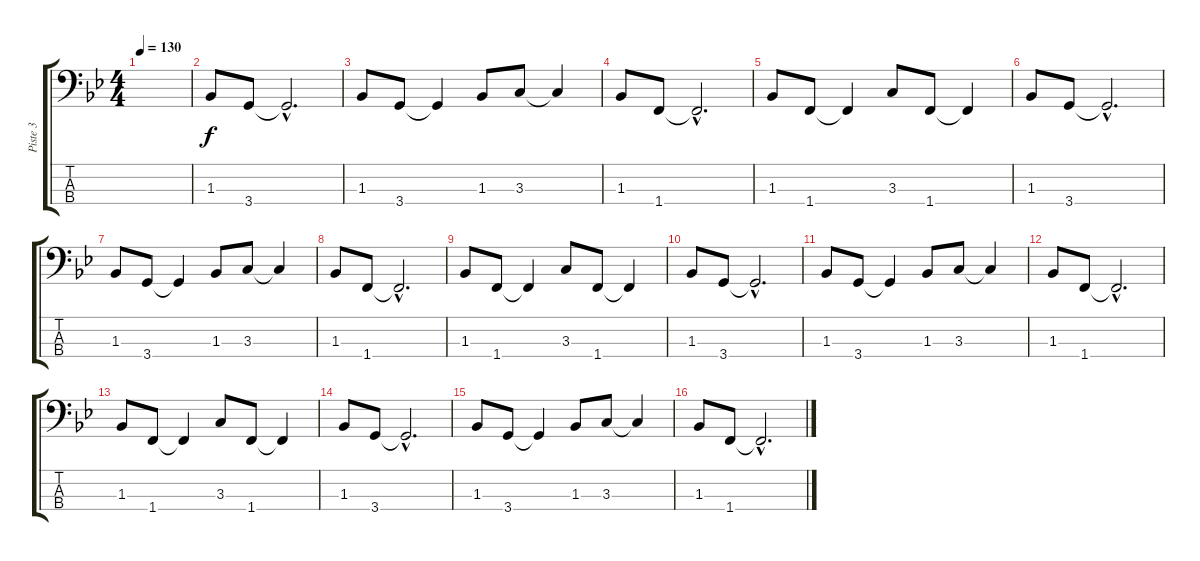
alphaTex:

\track ("Piste 3" "Piste 3") {instrument electricbassfinger}
\staff {score tabs}
\tuning (G2 D2 A1 E1) {hide}
\ts (4 4)
\tempo 130
\clef f4
\ks gminor
|
1.3.8 3.4.8 3.4{hac t}.2{d} |
1.3.8 3.4.8 3.4{t}.4 1.3.8 3.3.8 3.3{t}.4 |
1.3.8 1.4.8 1.4{hac t}.2{d} |
1.3.8 1.4.8 1.4{t}.4 3.3.8 1.4.8 1.4{t}.4 |
1.3.8 3.4.8 3.4{hac t}.2{d} |
1.3.8 3.4.8 3.4{t}.4 1.3.8 3.3.8 3.3{t}.4 |
1.3.8 1.4.8 1.4{hac t}.2{d} |
1.3.8 1.4.8 1.4{t}.4 3.3.8 1.4.8 1.4{t}.4 |
1.3.8 3.4.8 3.4{hac t}.2{d} |
1.3.8 3.4.8 3.4{t}.4 1.3.8 3.3.8 3.3{t}.4 |
1.3.8 1.4.8 1.4{hac t}.2{d} |
1.3.8 1.4.8 1.4{t}.4 3.3.8 1.4.8 1.4{t}.4 |
1.3.8 3.4.8 3.4{hac t}.2{d} |
1.3.8 3.4.8 3.4{t}.4 1.3.8 3.3.8 3.3{t}.4 |
1.3.8 1.4.8 1.4{hac t}.2{d}
